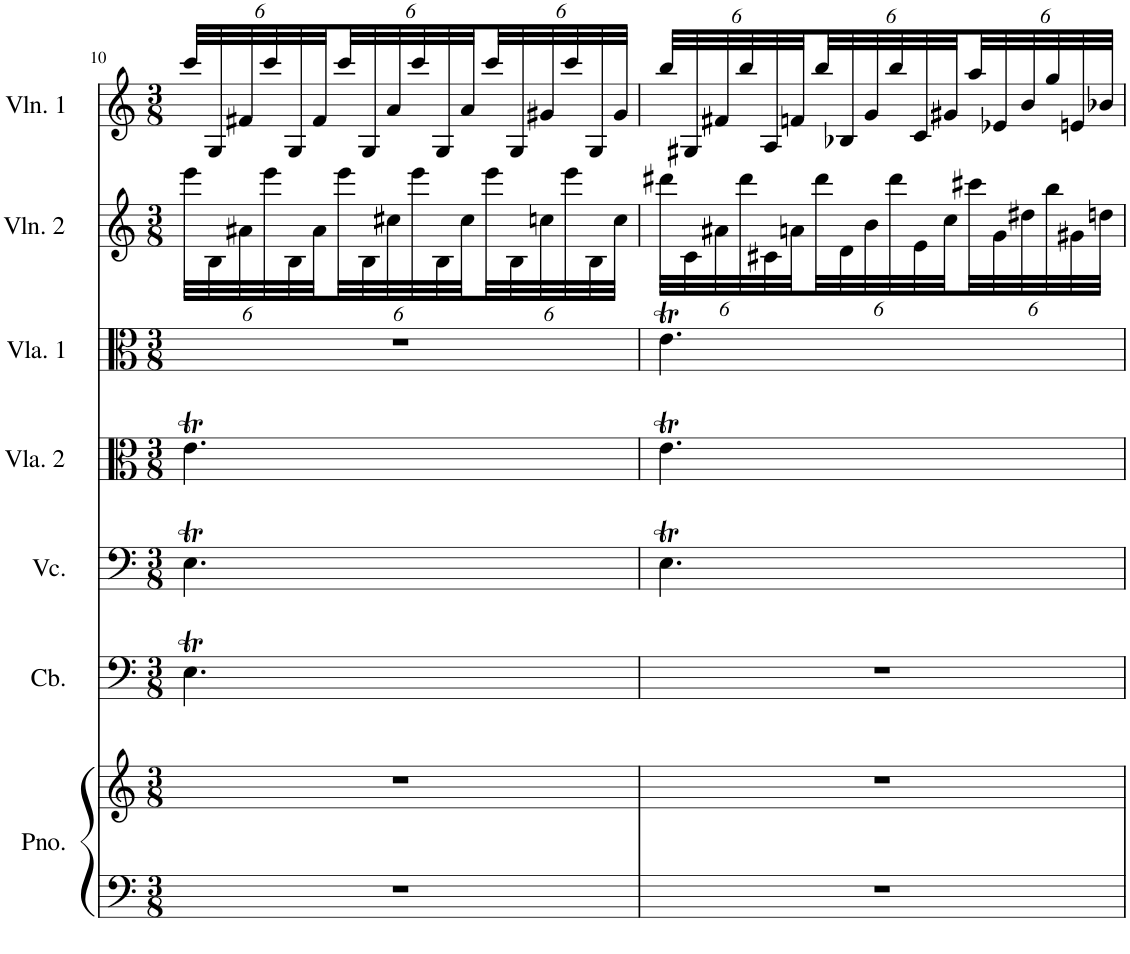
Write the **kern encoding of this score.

**kern	**kern	**kern	**kern	**kern	**kern	**kern	**kern
*part7	*part7	*part6	*part5	*part4	*part3	*part2	*part1
*staff8	*staff7	*staff6	*staff5	*staff4	*staff3	*staff2	*staff1
*I"Piano	*	*I"Kontrabasso	*I"Viulusello	*I"Viola 2	*I"Viola 1	*I"Viulu 2	*I"Viulu 1
*I'Pno.	*	*	*	*I'Vla. 2	*I'Vla. 1	*	*
!!LO:PB:g=z
*clefF4	*clefG2	*clefF4	*clefF4	*clefC3	*clefC3	*clefG2	*clefG2
*	*	*Trd7c12	*	*	*	*	*
*k[]	*k[]	*k[]	*k[]	*k[]	*k[]	*k[]	*k[]
*M3/8	*M3/8	*M3/8	*M3/8	*M3/8	*M3/8	*M3/8	*M3/8
*	*	*	*	*	*	*Xbrackettup	*Xbrackettup
=10	=10	=10	=10	=10	=10	=10	=10
4.r	4.r	4.Et\	4.Et\	4.et\	4.r	48eee\LLL	48ccc/LLL
.	.	.	.	.	.	48B\	48G/
.	.	.	.	.	.	48a#X\	48f#X/
.	.	.	.	.	.	48eee\	48ccc/
.	.	.	.	.	.	48B\	48G/
.	.	.	.	.	.	48a#\	48f#/
.	.	.	.	.	.	48eee\	48ccc/
.	.	.	.	.	.	48B\	48G/
.	.	.	.	.	.	48cc#X\	48a/
.	.	.	.	.	.	48eee\	48ccc/
.	.	.	.	.	.	48B\	48G/
.	.	.	.	.	.	48cc#\	48a/
.	.	.	.	.	.	48eee\	48ccc/
.	.	.	.	.	.	48B\	48G/
.	.	.	.	.	.	48ccn\	48g#X/
.	.	.	.	.	.	48eee\	48ccc/
.	.	.	.	.	.	48B\	48G/
.	.	.	.	.	.	48cc\JJJ	48g#/JJJ
=11	=11	=11	=11	=11	=11	=11	=11
4.r	4.r	4.r	4.Et\	4.et\	4.et\	48ddd#X\LLL	48bb/LLL
.	.	.	.	.	.	48c\	48G#X/
.	.	.	.	.	.	48a#X\	48f#X/
.	.	.	.	.	.	48ddd#\	48bb/
.	.	.	.	.	.	48c#X\	48A/
.	.	.	.	.	.	48an\	48fn/
.	.	.	.	.	.	48ddd#\	48bb/
.	.	.	.	.	.	48d\	48B-X/
.	.	.	.	.	.	48b\	48g/
.	.	.	.	.	.	48ddd#\	48bb/
.	.	.	.	.	.	48e\	48c/
.	.	.	.	.	.	48cc\	48g#X/
.	.	.	.	.	.	48ccc#X\	48aa/
.	.	.	.	.	.	48g\	48e-X/
.	.	.	.	.	.	48dd#X\	48b/
.	.	.	.	.	.	48bb\	48gg/
.	.	.	.	.	.	48g#X\	48en/
.	.	.	.	.	.	48ddn\JJJ	48b-X/JJJ
=	=	=	=	=	=	=	=
*-	*-	*-	*-	*-	*-	*-	*-
